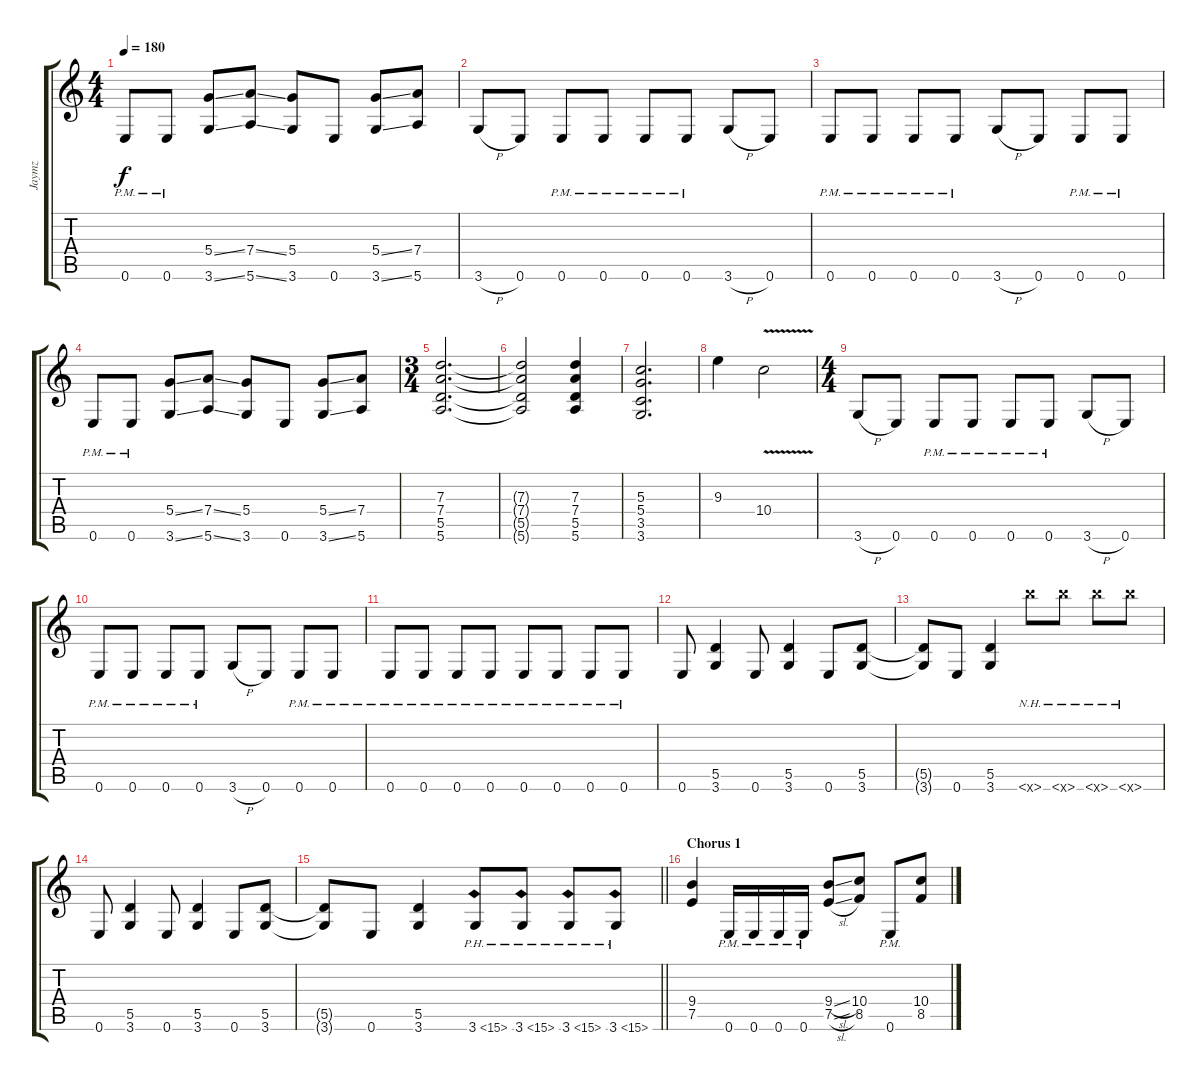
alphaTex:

\track ("Jaymz" "Jaymz") {instrument distortionguitar}
\staff {score tabs}
\tuning (E4 B3 G3 D3 A2 E2) {hide}
\ts (4 4)
\tempo 180
\clef g2
\ks c
0.6{pm}.8{dy f} 0.6{pm}.8 (5.4{ss} 3.6{ss}).8 (7.4{ss} 5.6{ss}).8 (5.4 3.6).8 0.6.8 (5.4{ss} 3.6{ss}).8 (7.4 5.6).8 |
3.6{h}.8 0.6.8 0.6{pm}.8 0.6{pm}.8 0.6{pm}.8 0.6{pm}.8 3.6{h}.8 0.6.8 |
0.6{pm}.8 0.6{pm}.8 0.6{pm}.8 0.6{pm}.8 3.6{h}.8 0.6.8 0.6{pm}.8 0.6{pm}.8 |
0.6{pm}.8 0.6{pm}.8 (5.4{ss} 3.6{ss}).8 (7.4{ss} 5.6{ss}).8 (5.4 3.6).8 0.6.8 (5.4{ss} 3.6{ss}).8 (7.4 5.6).8 |
\ts (3 4)
(7.3 7.4 5.5 5.6).2{d} |
(7.3{t} 7.4{t} 5.5{t} 5.6{t}).2 (7.3 7.4 5.5 5.6).4 |
(5.3 5.4 3.5 3.6).2{d} |
9.3.4 10.4{v}.2 |
\ts (4 4)
3.6{h}.8 0.6.8 0.6{pm}.8 0.6{pm}.8 0.6{pm}.8 0.6{pm}.8 3.6{h}.8 0.6.8 |
0.6{pm}.8 0.6{pm}.8 0.6{pm}.8 0.6{pm}.8 3.6{h}.8 0.6.8 0.6{pm}.8 0.6{pm}.8 |
0.6{pm}.8 0.6{pm}.8 0.6{pm}.8 0.6{pm}.8 0.6{pm}.8 0.6{pm}.8 0.6{pm}.8 0.6{pm}.8 |
0.6.8 (5.5 3.6).4 0.6.8 (5.5 3.6).4 0.6.8 (5.5 3.6).8 |
(5.5{t} 3.6{t}).8 0.6.8 (5.5 3.6).4 3.6{nh x}.8 3.6{nh x}.8 3.6{nh x}.8 3.6{nh x}.8 |
0.6.8 (5.5 3.6).4 0.6.8 (5.5 3.6).4 0.6.8 (5.5 3.6).8 |
\barLineRight lightlight
(5.5{t} 3.6{t}).8 0.6.8 (5.5 3.6).4 3.6{ph 12}.8 3.6{ph 12}.8 3.6{ph 12}.8 3.6{ph 12}.8 |
\section ("" "Chorus 1")
(9.4 7.5).4 0.6{pm}.16 0.6{pm}.16 0.6{pm}.16 0.6{pm}.16 (9.4{sl} 7.5{sl}).8 (10.4 8.5).8 0.6{pm}.8 (10.4 8.5).8
